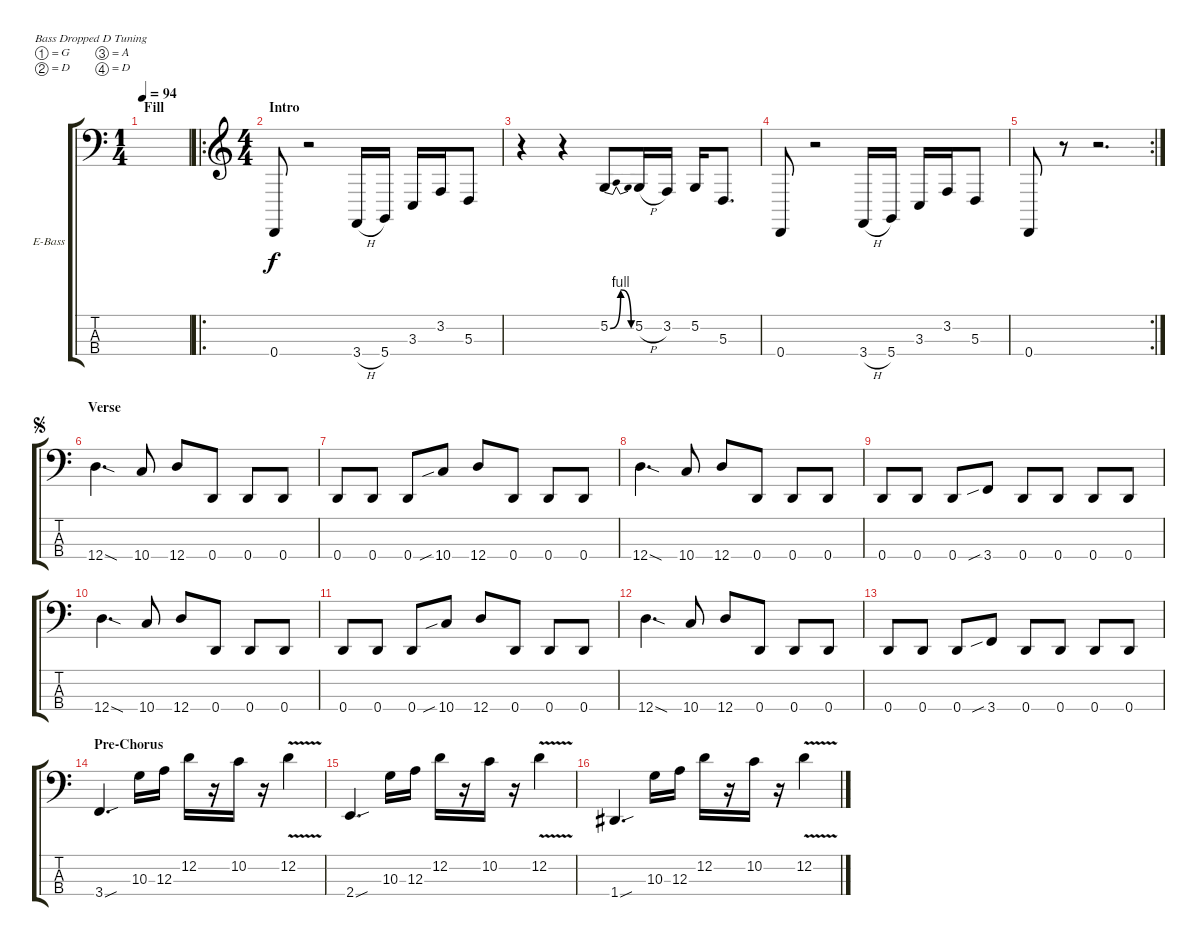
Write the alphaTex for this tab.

\defaultSystemsLayout 4
\bracketExtendMode groupsimilarinstruments
\firstSystemTrackNameOrientation horizontal
\otherSystemsTrackNameOrientation horizontal
\track ("Electric Bass" "E-Bass") {instrument electricbassfinger}
\staff {score tabs}
\tuning (G2 D2 A1 D1)
\ts (1 4)
\section ("" "Fill")
\tempo 94
\clef f4
\scale
0.37987
\ks c
|
\ro
\ts (4 4)
\section ("" "Intro")
\clef g2
\scale
0.418831 0.4.8 r.2 3.4{h}.16 5.4.16 3.3.16 3.2.16 5.3.8 |
\scale
0.201299 r.4 r.4 5.2{be (bendrelease 0 0 10.2 4 20.4 4 30 0)}.8 5.2{h}.16 3.2.16 5.2.16 5.3.8{d} |
\scale
0.322917 0.4.8 r.2 3.4{h}.16 5.4.16 3.3.16 3.2.16 5.3.8 |
\rc 2
\scale
0.354167 0.4.8 r.8 r.2{d} |
\section ("" "Verse")
\jump segno
\clef f4
\scale
0.322917 12.4{sod}.4{d} 10.4.8 12.4.8 0.4.8 0.4.8 0.4.8 |
\scale
0.333333 0.4.8 0.4.8 0.4.8 10.4{sib}.8 12.4.8 0.4.8 0.4.8 0.4.8 |
\scale
0.333333 12.4{sod}.4{d} 10.4.8 12.4.8 0.4.8 0.4.8 0.4.8 |
\scale
0.333333 0.4.8 0.4.8 0.4.8 3.4{sib}.8 0.4.8 0.4.8 0.4.8 0.4.8 |
\scale
0.333333 12.4{sod}.4{d} 10.4.8 12.4.8 0.4.8 0.4.8 0.4.8 |
\scale
0.333333 0.4.8 0.4.8 0.4.8 10.4{sib}.8 12.4.8 0.4.8 0.4.8 0.4.8 |
\scale
0.333333 12.4{sod}.4{d} 10.4.8 12.4.8 0.4.8 0.4.8 0.4.8 |
\scale
0.333333 0.4.8 0.4.8 0.4.8 3.4{sib}.8 0.4.8 0.4.8 0.4.8 0.4.8 |
\section ("" "Pre-Chorus")
\scale
0.333333 3.4{sou}.4{d} 10.3.16 12.3.16 12.2.16 r.16 10.2.16 r.16 12.2{v}.4 |
\scale
0.333333 2.4{sou}.4{d} 10.3.16 12.3.16 12.2.16 r.16 10.2.16 r.16 12.2{v}.4 |
\scale
0.333333 1.4{sou}.4{d} 10.3.16 12.3.16 12.2.16 r.16 10.2.16 r.16 12.2{v}.4
